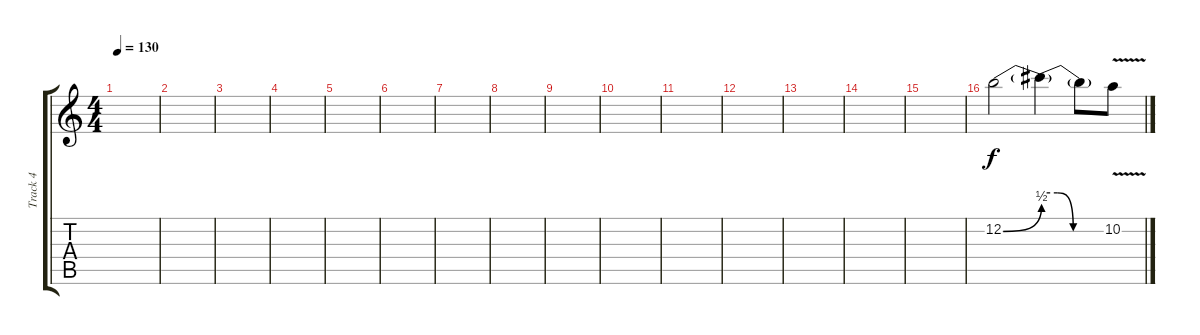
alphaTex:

\track ("Track 4" "Track 4") {instrument distortionguitar}
\staff {score tabs}
\tuning (E4 B3 G3 D3 A2 E2) {hide}
\ts (4 4)
\tempo 130
\clef g2
\ks aminor
|
|
|
|
|
|
|
|
|
|
|
|
|
|
|
12.2{be (bend 0 0 60 2)}.2 12.2{be (custom 0 4 15 4 30 0 60 0) t}.4 12.2{t}.8 10.2{v}.8
